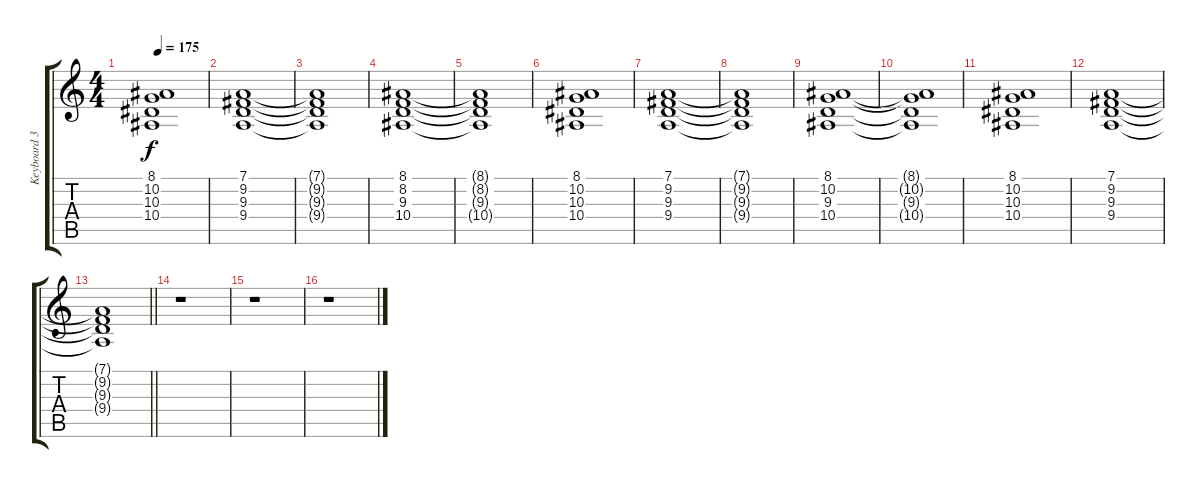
\track ("Keyboard 3 (Choir)" "Keyboard 3") {instrument choiraahs}
\staff {score tabs}
\tuning (D4 A3 F3 C3 G2 D2) {hide}
\ts (4 4)
\tempo 175
\clef g2
\ks c
(8.1 10.2 10.3 10.4).1{dy f} |
(7.1 9.2 9.3 9.4).1 |
(7.1{t} 9.2{t} 9.3{t} 9.4{t}).1 |
(8.1 8.2 9.3 10.4).1 |
(8.1{t} 8.2{t} 9.3{t} 10.4{t}).1 |
(8.1 10.2 10.3 10.4).1 |
(7.1 9.2 9.3 9.4).1 |
(7.1{t} 9.2{t} 9.3{t} 9.4{t}).1 |
(8.1 10.2 9.3 10.4).1 |
(8.1{t} 10.2{t} 9.3{t} 10.4{t}).1 |
(8.1 10.2 10.3 10.4).1 |
(7.1 9.2 9.3 9.4).1 |
\barLineRight lightlight
(7.1{t} 9.2{t} 9.3{t} 9.4{t}).1 |
r.1 |
r.1 |
r.1
